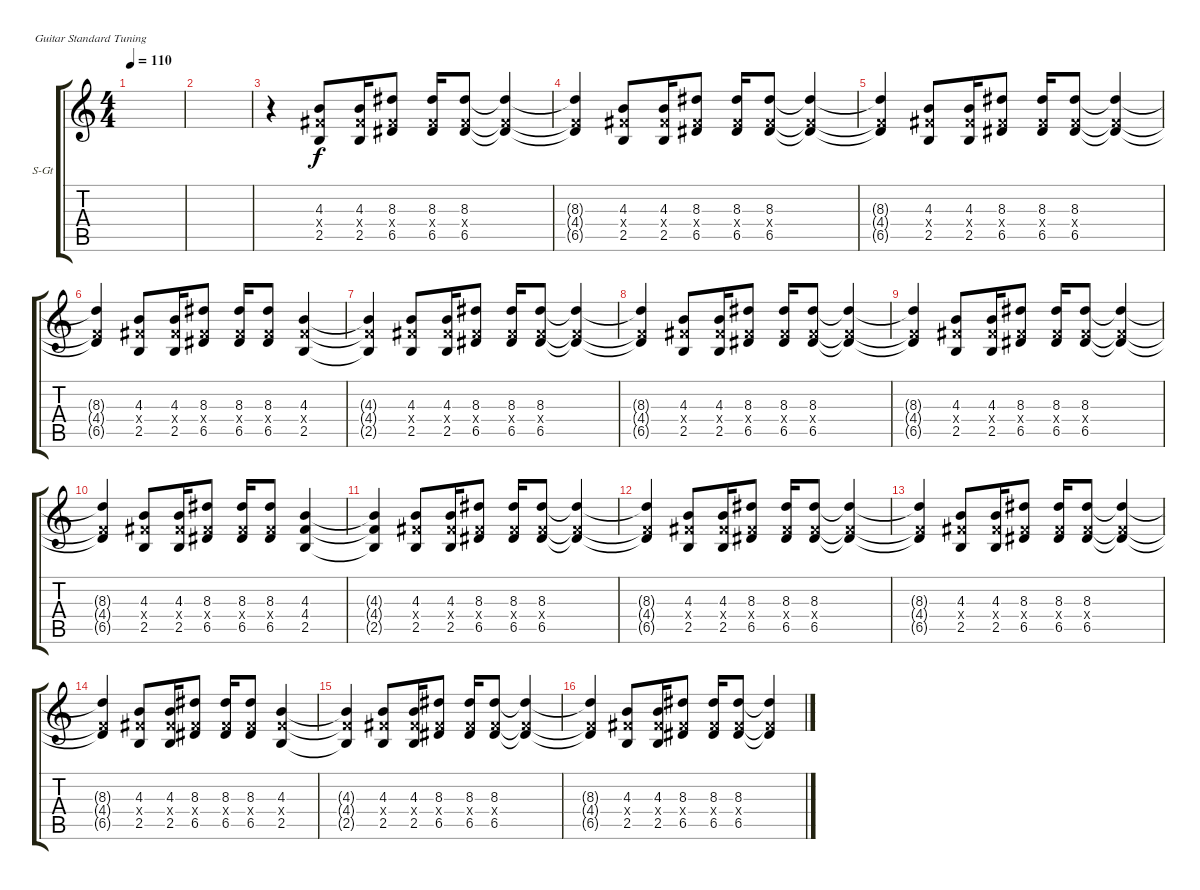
\defaultSystemsLayout 4
\bracketExtendMode groupsimilarinstruments
\firstSystemTrackNameOrientation horizontal
\otherSystemsTrackNameOrientation horizontal
\track ("Steel Guitar" "S-Gt") {instrument acousticguitarsteel}
\staff {score tabs}
\tuning (E4 B3 G3 D3 A2 E2)
\ts (4 4)
\tempo 110
\clef g2
\scale
0.487395
\ks c
|
\scale
0.256303 |
\scale
0.256303 r.4 (2.5 4.4{x} 4.3).8 (2.5 4.4{x} 4.3).16 (6.5 4.4{x} 8.3).8 (6.5 4.4{x} 8.3).16 (6.5 4.4{x} 8.3).8 (6.5{t} 4.4{x t} 8.3{t}).4 |
(6.5{t} 4.4{x t} 8.3{t}).4 (2.5 4.4{x} 4.3).8 (2.5 4.4{x} 4.3).16 (6.5 4.4{x} 8.3).8 (6.5 4.4{x} 8.3).16 (6.5 4.4{x} 8.3).8 (6.5{t} 4.4{x t} 8.3{t}).4 |
(6.5{t} 4.4{x t} 8.3{t}).4 (2.5 4.4{x} 4.3).8 (2.5 4.4{x} 4.3).16 (6.5 4.4{x} 8.3).8 (6.5 4.4{x} 8.3).16 (6.5 4.4{x} 8.3).8 (6.5{t} 4.4{x t} 8.3{t}).4 |
(6.5{t} 4.4{x t} 8.3{t}).4 (2.5 4.4{x} 4.3).8 (2.5 4.4{x} 4.3).16 (6.5 4.4{x} 8.3).8 (6.5 4.4{x} 8.3).16 (6.5 4.4{x} 8.3).8 (2.5 4.4{x} 4.3).4 |
(2.5{t} 4.4{x t} 4.3{t}).4 (2.5 4.4{x} 4.3).8 (2.5 4.4{x} 4.3).16 (6.5 4.4{x} 8.3).8 (6.5 4.4{x} 8.3).16 (6.5 4.4{x} 8.3).8 (6.5{t} 4.4{x t} 8.3{t}).4 |
(6.5{t} 4.4{x t} 8.3{t}).4 (2.5 4.4{x} 4.3).8 (2.5 4.4{x} 4.3).16 (6.5 4.4{x} 8.3).8 (6.5 4.4{x} 8.3).16 (6.5 4.4{x} 8.3).8 (6.5{t} 4.4{x t} 8.3{t}).4 |
(6.5{t} 4.4{x t} 8.3{t}).4 (2.5 4.4{x} 4.3).8 (2.5 4.4{x} 4.3).16 (6.5 4.4{x} 8.3).8 (6.5 4.4{x} 8.3).16 (6.5 4.4{x} 8.3).8 (6.5{t} 4.4{x t} 8.3{t}).4 |
(6.5{t} 4.4{x t} 8.3{t}).4 (2.5 4.4{x} 4.3).8 (2.5 4.4{x} 4.3).16 (6.5 4.4{x} 8.3).8 (6.5 4.4{x} 8.3).16 (6.5 4.4{x} 8.3).8 (2.5 4.4 4.3).4 |
(2.5{t} 4.4{t} 4.3{t}).4 (2.5 4.4{x} 4.3).8 (2.5 4.4{x} 4.3).16 (6.5 4.4{x} 8.3).8 (6.5 4.4{x} 8.3).16 (6.5 4.4{x} 8.3).8 (6.5{t} 4.4{x t} 8.3{t}).4 |
(6.5{t} 4.4{x t} 8.3{t}).4 (2.5 4.4{x} 4.3).8 (2.5 4.4{x} 4.3).16 (6.5 4.4{x} 8.3).8 (6.5 4.4{x} 8.3).16 (6.5 4.4{x} 8.3).8 (6.5{t} 4.4{x t} 8.3{t}).4 |
(6.5{t} 4.4{x t} 8.3{t}).4 (2.5 4.4{x} 4.3).8 (2.5 4.4{x} 4.3).16 (6.5 4.4{x} 8.3).8 (6.5 4.4{x} 8.3).16 (6.5 4.4{x} 8.3).8 (6.5{t} 4.4{x t} 8.3{t}).4 |
(6.5{t} 4.4{x t} 8.3{t}).4 (2.5 4.4{x} 4.3).8 (2.5 4.4{x} 4.3).16 (6.5 4.4{x} 8.3).8 (6.5 4.4{x} 8.3).16 (6.5 4.4{x} 8.3).8 (2.5 4.4{x} 4.3).4 |
(2.5{t} 4.4{x t} 4.3{t}).4 (2.5 4.4{x} 4.3).8 (2.5 4.4{x} 4.3).16 (6.5 4.4{x} 8.3).8 (6.5 4.4{x} 8.3).16 (6.5 4.4{x} 8.3).8 (6.5{t} 4.4{x t} 8.3{t}).4 |
(6.5{t} 4.4{x t} 8.3{t}).4 (2.5 4.4{x} 4.3).8 (2.5 4.4{x} 4.3).16 (6.5 4.4{x} 8.3).8 (6.5 4.4{x} 8.3).16 (6.5 4.4{x} 8.3).8 (6.5{t} 4.4{x t} 8.3{t}).4
